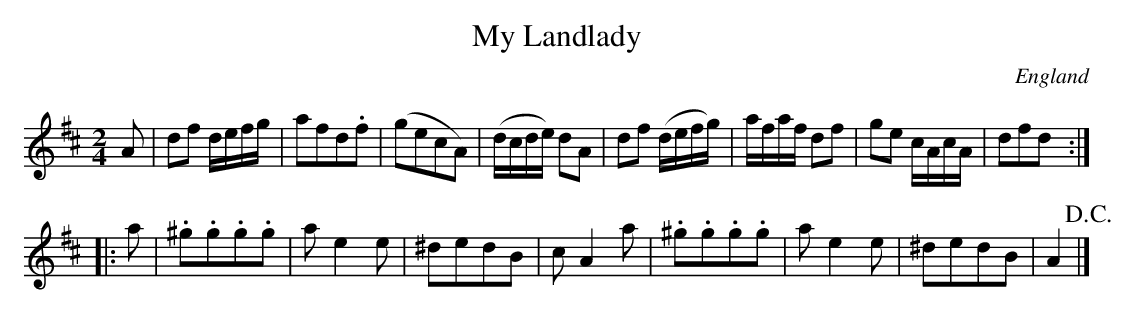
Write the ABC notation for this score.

X:1
T:My Landlady
L:1/16
M:2/4
O:England
K:D
A2 |\
d2f2 defg | a2f2d2.f2 | (g2e2c2A2) | (dcde) d2A2 |\
d2f2 (defg) | afaf d2f2 | g2e2 cAcA | d2f2d2 ::
a2 |\
.^g2.g2.g2.g2 | a2e4 e2 | ^d2e2d2B2 | c2A4 a2 |\
.^g2.g2.g2.g2 | a2e4 e2 | ^d2e2d2B2 | A4 !D.C.! |]
